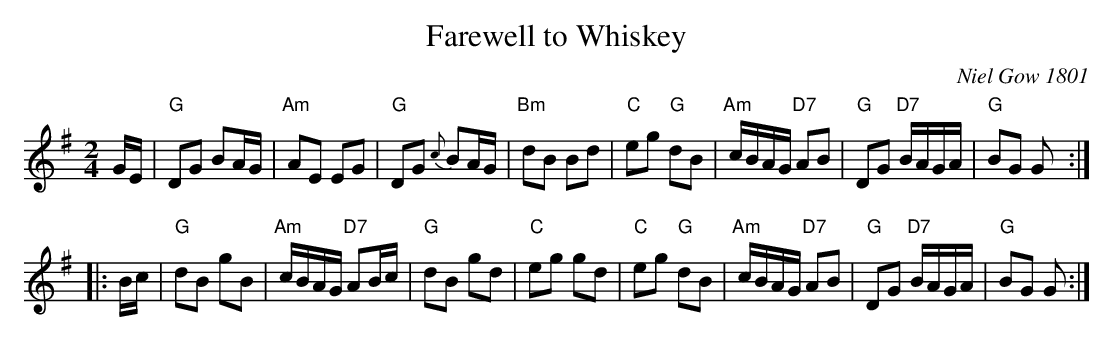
X:1
T: Farewell to Whiskey
O: Niel Gow 1801
M: 2/4
L: 1/16
K: G
   GE \
| "G"D2G2 B2AG | "Am"A2E2 E2G2 | "G"D2G2 {c}B2AG | "Bm"d2B2 B2d2 \
| "C"e2g2 "G"d2B2 | "Am"cBAG "D7"A2B2 | "G"D2G2 "D7"BAGA | "G"B2G2 G2 :|
|: Bc \
| "G"d2B2 g2B2 | "Am"cBAG "D7"A2Bc | "G"d2B2 g2d2 | "C"e2g2 g2d2 \
| "C"e2g2 "G"d2B2 | "Am"cBAG "D7"A2B2 | "G"D2G2 "D7"BAGA | "G"B2G2 G2 :|
